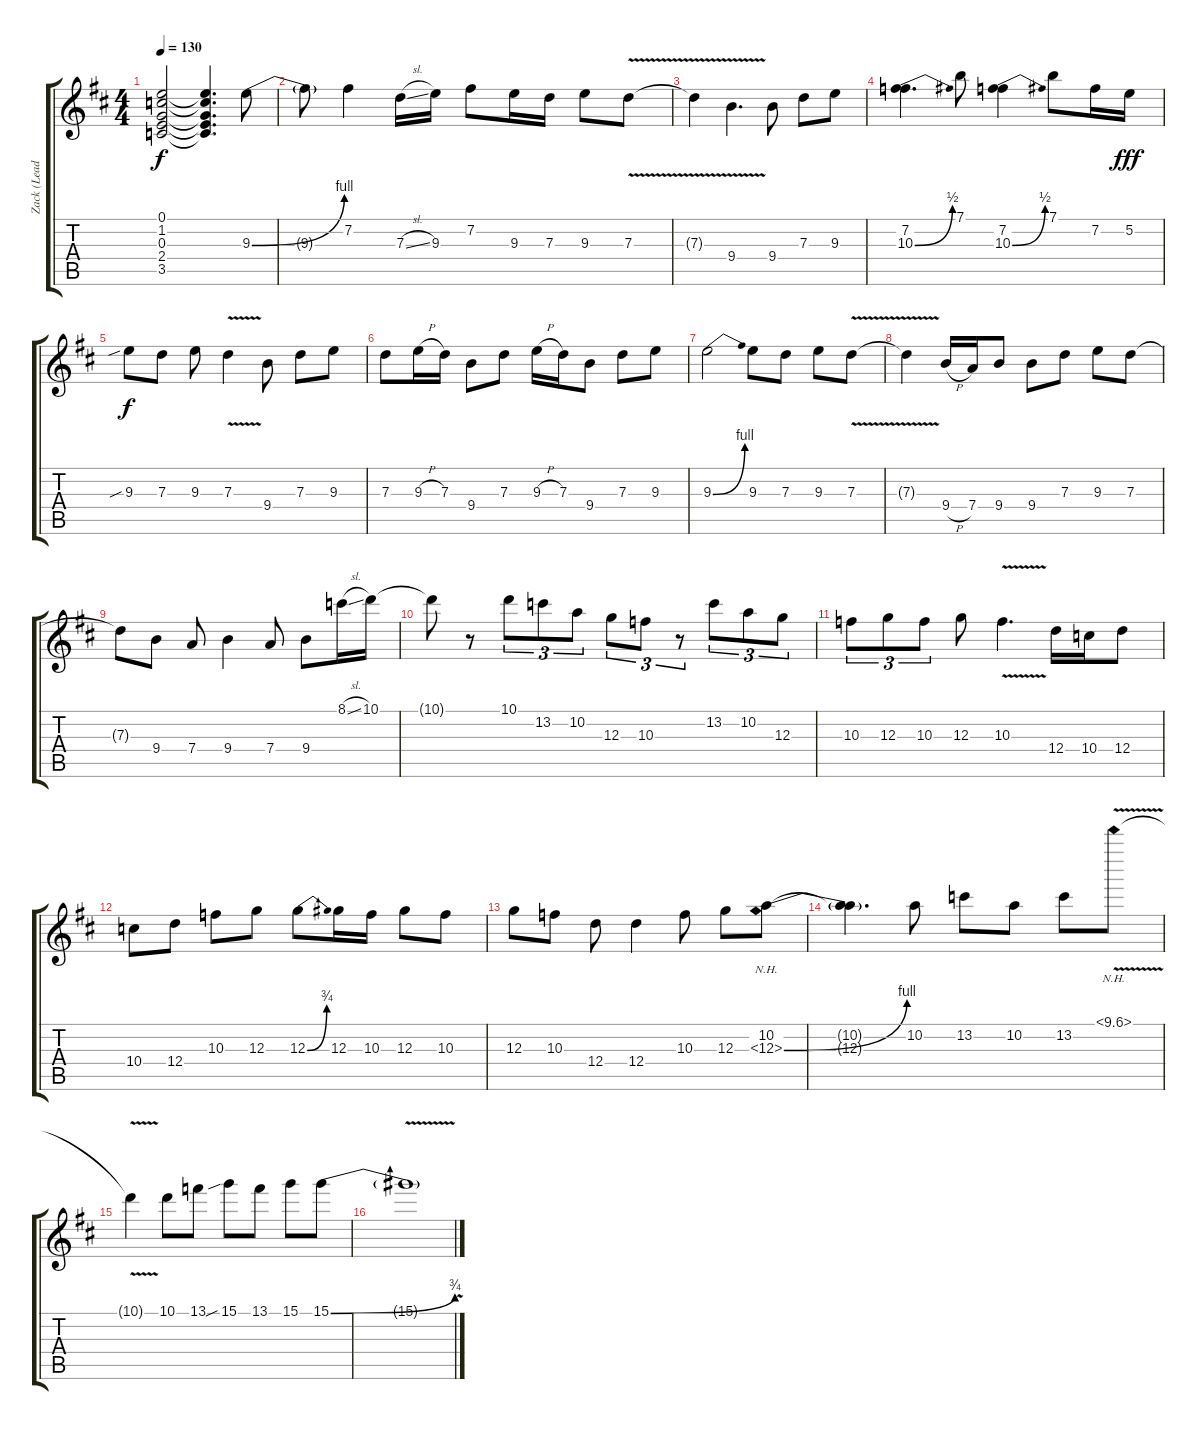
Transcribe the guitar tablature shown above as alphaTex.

\track ("Zack (Lead Guitar)" "Zack (Lead") {instrument overdrivenguitar}
\staff {score tabs}
\tuning (E4 B3 G3 D3 A2 E2) {hide}
\ts (4 4)
\tempo 130
\clef g2
\ks d
(0.1{t} 1.2{t} 0.3{t} 2.4{t} 3.5{t}).2{dy f} (0.1{t} 1.2{t} 0.3{t} 2.4{t} 3.5{t}).4{d} 9.3{be (bend 0 0 60 4)}.8{volume 16} |
9.3{t}.8 7.2.4 7.3{sl}.16 9.3.16 7.2.8 9.3.16 7.3.16 9.3.8 7.3{v}.8 |
7.3{t}.4 9.4{v}.4{d} 9.4.8 7.3.8 9.3.8 |
(7.2 10.3{be (bend 0 0 60 2)}).4{d} 7.1.8 (7.2 10.3{be (bend 0 0 60 2)}).4 7.1.8 7.2.16 5.2.16{dy fff} |
9.3{sib}.8{dy f} 7.3.8 9.3.8 7.3{v}.4 9.4.8 7.3.8 9.3.8 |
7.3.8 9.3{h}.16 7.3.16 9.4.8 7.3.8 9.3{h}.16 7.3.16 9.4.8 7.3.8 9.3.8 |
9.3{be (bend 0 0 60 4)}.2 9.3.8 7.3.8 9.3.8 7.3{v}.8 |
7.3{t}.4 9.4{h}.16 7.4.16 9.4.8 9.4.8 7.3.8 9.3.8 7.3.8 |
7.3{t}.8 9.4.8 7.4.8 9.4.4 7.4.8 9.4.8 8.1{sl}.16 10.1.16 |
10.1{t}.8 r.8 10.1.8{tu (3 2)} 13.2.8{tu (3 2)} 10.2.8{tu (3 2)} 12.3.8{tu (3 2)} 10.3.8{tu (3 2)} r.8{tu (3 2)} 13.2.8{tu (3 2)} 10.2.8{tu (3 2)} 12.3.8{tu (3 2)} |
10.3.8{tu (3 2)} 12.3.8{tu (3 2)} 10.3.8{tu (3 2)} 12.3.8 10.3{v}.4{d} 12.4.16 10.4.16 12.4.8 |
10.4.8 12.4.8 10.3.8 12.3.8 12.3{be (bend 0 0 60 3)}.8 12.3.16 10.3.16 12.3.8 10.3.8 |
12.3.8 10.3.8 12.4.8 12.4.4 10.3.8 12.3.8 (10.2 12.3{be (bend 0 0 60 4) nh}).8 |
(10.2{t} 12.3{t}).4{d} 10.2.8 13.2.8 10.2.8 13.2.8 10.1{nh v}.8 |
10.1{t}.4 10.1.8 13.1.8 15.1{sib}.8 13.1.8 15.1.8 15.1{be (bend 0 0 60 3)}.8 |
15.1{v t}.1
